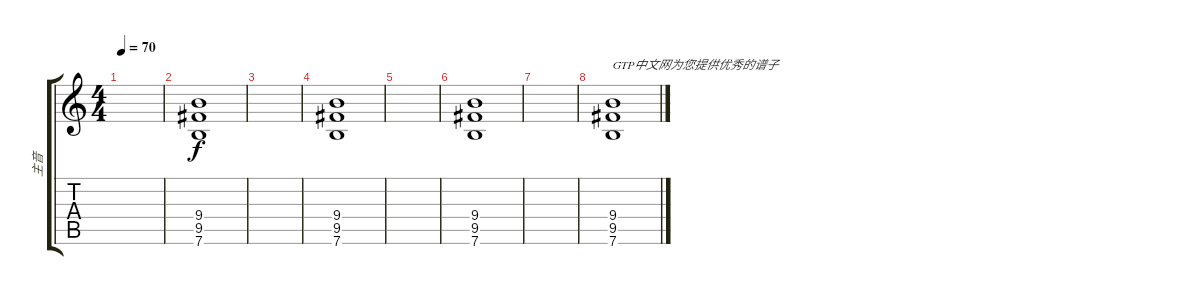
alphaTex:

\track ("主音" "主音") {instrument overdrivenguitar}
\staff {score tabs}
\tuning (E4 B3 G3 D3 A2 E2) {hide}
\ts (4 4)
\tempo 70
\clef g2
\ks c
|
(9.4 9.5 7.6).1 |
|
(9.4 9.5 7.6).1 |
|
(9.4 9.5 7.6).1 |
|
(9.4 9.5 7.6).1{txt "GTP中文网为您提供优秀的谱子"}
